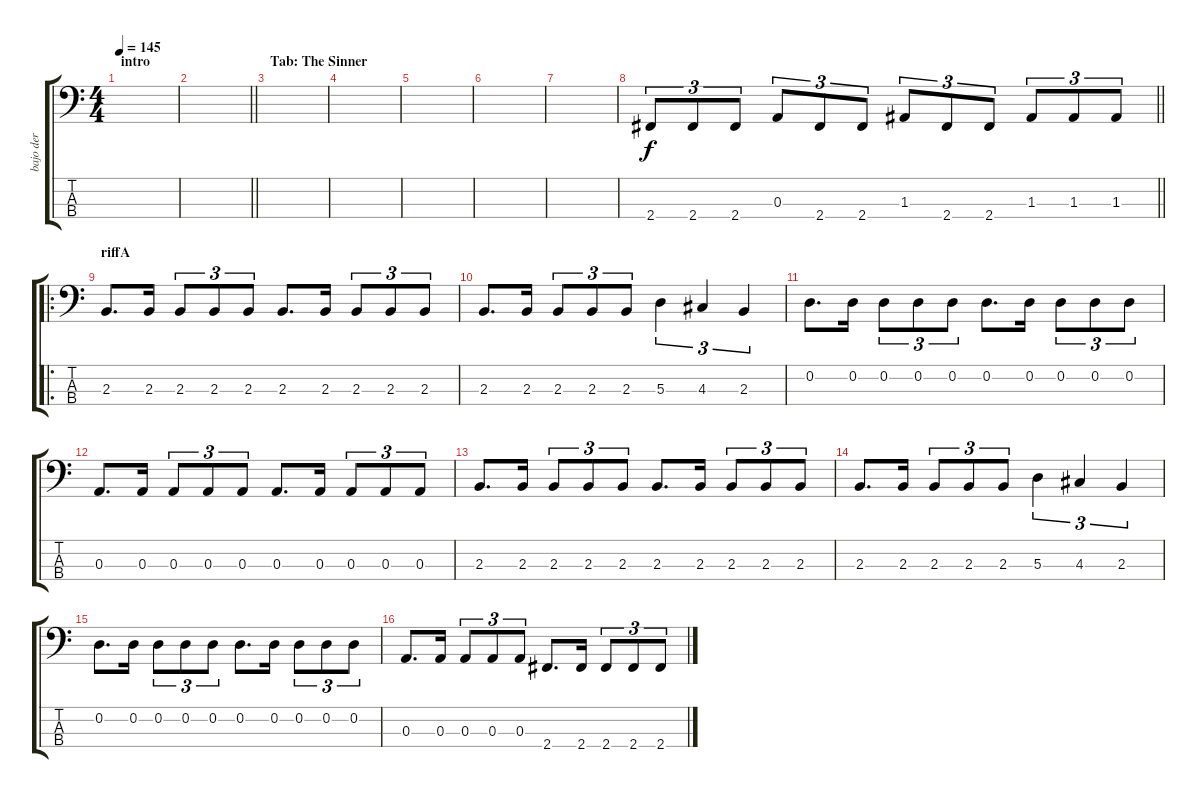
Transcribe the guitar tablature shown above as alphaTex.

\track ("bajo der" "bajo der") {instrument electricbasspick}
\staff {score tabs}
\tuning (G2 D2 A1 E1) {hide}
\ts (4 4)
\section ("" "intro")
\tempo 145
\clef f4
\ks c
|
\barLineRight lightlight
|
\section ("" "Tab: The Sinner")
|
|
|
|
|
\barLineRight lightlight
2.4.8{tu (3 2)} 2.4.8{tu (3 2)} 2.4.8{tu (3 2)} 0.3.8{tu (3 2)} 2.4.8{tu (3 2)} 2.4.8{tu (3 2)} 1.3.8{tu (3 2)} 2.4.8{tu (3 2)} 2.4.8{tu (3 2)} 1.3.8{tu (3 2)} 1.3.8{tu (3 2)} 1.3.8{tu (3 2)} |
\ro
\section ("" "riffA")
2.3.8{d} 2.3.16 2.3.8{tu (3 2)} 2.3.8{tu (3 2)} 2.3.8{tu (3 2)} 2.3.8{d} 2.3.16 2.3.8{tu (3 2)} 2.3.8{tu (3 2)} 2.3.8{tu (3 2)} |
2.3.8{d} 2.3.16 2.3.8{tu (3 2)} 2.3.8{tu (3 2)} 2.3.8{tu (3 2)} 5.3.4{tu (3 2)} 4.3.4{tu (3 2)} 2.3.4{tu (3 2)} |
0.2.8{d} 0.2.16 0.2.8{tu (3 2)} 0.2.8{tu (3 2)} 0.2.8{tu (3 2)} 0.2.8{d} 0.2.16 0.2.8{tu (3 2)} 0.2.8{tu (3 2)} 0.2.8{tu (3 2)} |
0.3.8{d} 0.3.16 0.3.8{tu (3 2)} 0.3.8{tu (3 2)} 0.3.8{tu (3 2)} 0.3.8{d} 0.3.16 0.3.8{tu (3 2)} 0.3.8{tu (3 2)} 0.3.8{tu (3 2)} |
2.3.8{d} 2.3.16 2.3.8{tu (3 2)} 2.3.8{tu (3 2)} 2.3.8{tu (3 2)} 2.3.8{d} 2.3.16 2.3.8{tu (3 2)} 2.3.8{tu (3 2)} 2.3.8{tu (3 2)} |
2.3.8{d} 2.3.16 2.3.8{tu (3 2)} 2.3.8{tu (3 2)} 2.3.8{tu (3 2)} 5.3.4{tu (3 2)} 4.3.4{tu (3 2)} 2.3.4{tu (3 2)} |
0.2.8{d} 0.2.16 0.2.8{tu (3 2)} 0.2.8{tu (3 2)} 0.2.8{tu (3 2)} 0.2.8{d} 0.2.16 0.2.8{tu (3 2)} 0.2.8{tu (3 2)} 0.2.8{tu (3 2)} |
0.3.8{d} 0.3.16 0.3.8{tu (3 2)} 0.3.8{tu (3 2)} 0.3.8{tu (3 2)} 2.4.8{d} 2.4.16 2.4.8{tu (3 2)} 2.4.8{tu (3 2)} 2.4.8{tu (3 2)}
